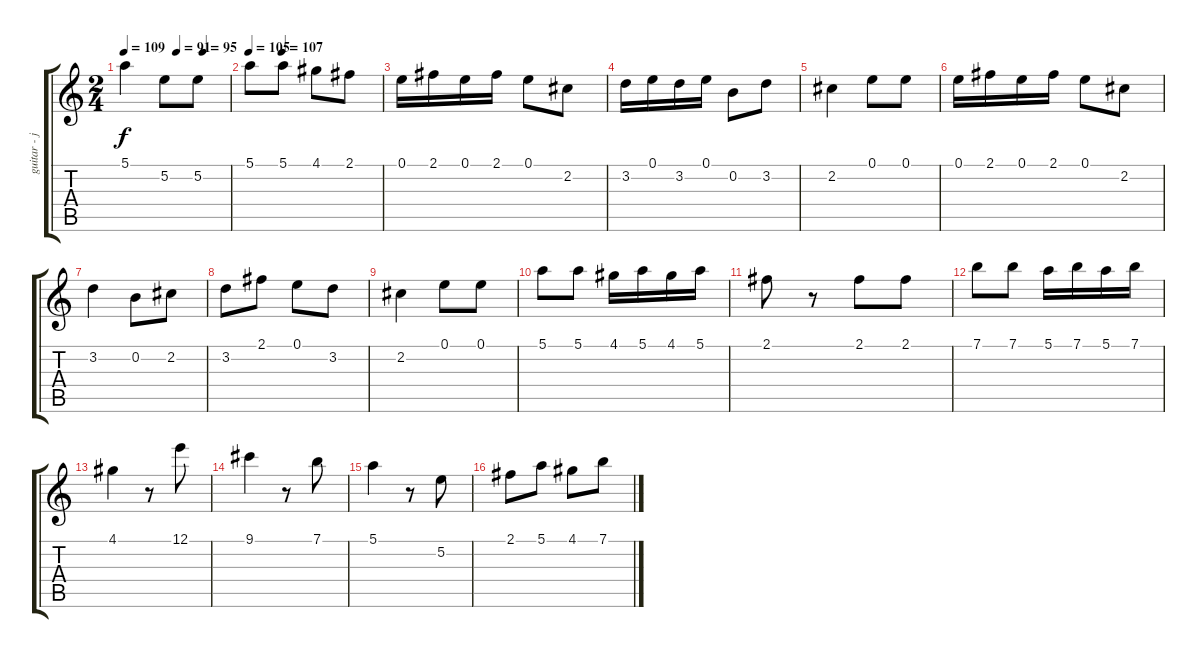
\track ("guitar - jubing" "guitar - j") {instrument acousticguitarnylon}
\staff {score tabs}
\tuning (E4 B3 G3 D3 A2 E2) {hide}
\ts (2 4)
\tempo 109
\tempo (91 0.5)
\tempo (95 0.75)
\clef g2
\ks c
5.1.4{dy f} 5.2.8 5.2.8 |
\tempo 105
\tempo (107 0.25)
5.1.8 5.1.8 4.1.8 2.1.8 |
0.1.16 2.1.16 0.1.16 2.1.16 0.1.8 2.2.8 |
3.2.16 0.1.16 3.2.16 0.1.16 0.2.8 3.2.8 |
2.2.4 0.1.8 0.1.8 |
0.1.16 2.1.16 0.1.16 2.1.16 0.1.8 2.2.8 |
3.2.4 0.2.8 2.2.8 |
3.2.8 2.1.8 0.1.8 3.2.8 |
2.2.4 0.1.8 0.1.8 |
5.1.8 5.1.8 4.1.16 5.1.16 4.1.16 5.1.16 |
2.1.8 r.8 2.1.8 2.1.8 |
7.1.8 7.1.8 5.1.16 7.1.16 5.1.16 7.1.16 |
4.1.4 r.8 12.1.8 |
9.1.4 r.8 7.1.8 |
5.1.4 r.8 5.2.8 |
2.1.8 5.1.8 4.1.8 7.1.8
